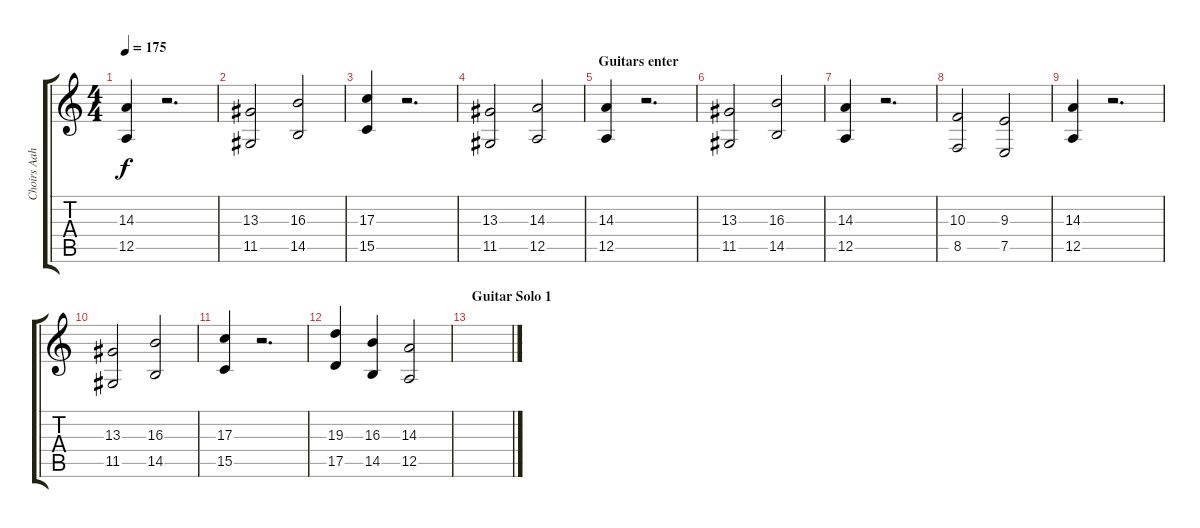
\track ("Choirs Aahs" "Choirs Aah") {instrument choiraahs}
\staff {score tabs}
\tuning (E4 B3 G3 D3 A2 E2) {hide}
\ts (4 4)
\tempo 175
\clef g2
\ks c
(14.3 12.5).4{dy f} r.2{d} |
(13.3 11.5).2 (16.3 14.5).2 |
(17.3 15.5).4 r.2{d} |
(13.3 11.5).2 (14.3 12.5).2 |
\section ("" "Guitars enter")
(14.3 12.5).4 r.2{d} |
(13.3 11.5).2 (16.3 14.5).2 |
(14.3 12.5).4 r.2{d} |
(10.3 8.5).2 (9.3 7.5).2 |
(14.3 12.5).4 r.2{d} |
(13.3 11.5).2 (16.3 14.5).2 |
(17.3 15.5).4 r.2{d} |
(19.3 17.5).4 (16.3 14.5).4 (14.3 12.5).2 |
\section ("" "Guitar Solo 1")
